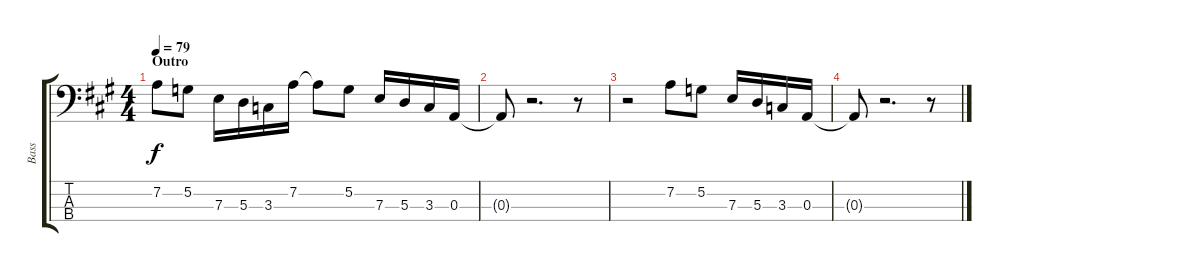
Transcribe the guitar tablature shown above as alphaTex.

\track ("Bass" "Bass") {instrument electricbassfinger}
\staff {score tabs}
\tuning (G2 D2 A1 E1) {hide}
\ts (4 4)
\section ("" "Outro")
\tempo 79
\clef f4
\ks a
7.2{t}.8{dy f} 5.2.8 7.3.16 5.3.16 3.3.16 7.2.16 7.2{t}.8 5.2.8 7.3.16 5.3.16 3.3.16 0.3.16 |
0.3{t}.8 r.2{d} r.8 |
r.2 7.2.8 5.2.8 7.3.16 5.3.16 3.3.16 0.3.16 |
0.3{t}.8 r.2{d} r.8
